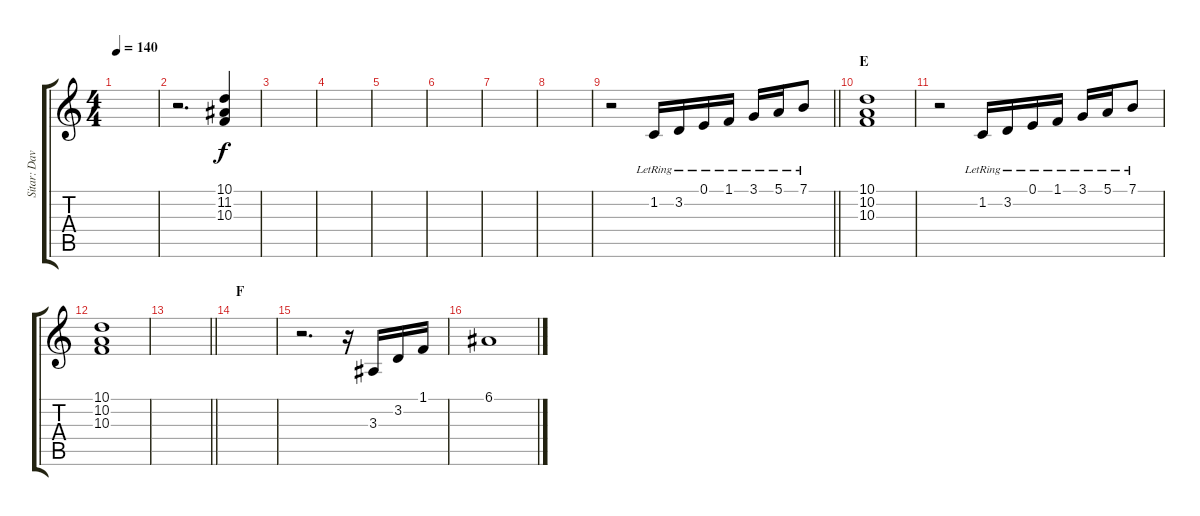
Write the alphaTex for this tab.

\track ("Sitar: Davey Johnstone" "Sitar: Dav") {instrument sitar}
\staff {score tabs}
\tuning (E4 B3 G3 D3 A2 E2) {hide}
\ts (4 4)
\tempo 140
\clef g2
\ks c
|
r.2{d} (10.1 11.2 10.3).4 |
|
|
|
|
|
|
\barLineRight lightlight
r.2 1.2{lr}.16 3.2{lr}.16 0.1{lr}.16 1.1{lr}.16 3.1{lr}.16 5.1{lr}.16 7.1{lr}.8 |
\section ("" "E")
(10.1 10.2 10.3).1 |
r.2 1.2{lr}.16 3.2{lr}.16 0.1{lr}.16 1.1{lr}.16 3.1{lr}.16 5.1{lr}.16 7.1{lr}.8 |
(10.1 10.2 10.3).1 |
\barLineRight lightlight
|
\section ("" "F")
|
r.2{d} r.16 3.3.16 3.2.16 1.1.16 |
6.1.1
